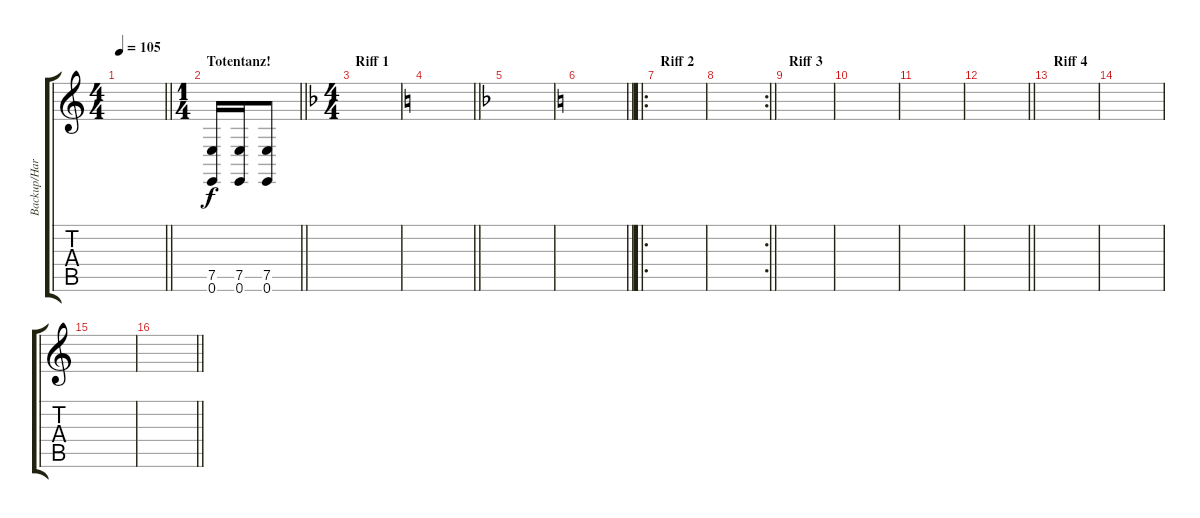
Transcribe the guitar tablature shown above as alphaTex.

\track ("Backup/Harmonies" "Backup/Har") {instrument stringensemble1}
\staff {score tabs}
\tuning (E4 B3 G3 D3 A2 E2) {hide}
\ts (4 4)
\tempo 105
\clef g2
\barLineRight lightlight
\ks c
|
\ts (1 4)
\section ("" "Totentanz!")
\barLineRight lightlight
(7.5 0.6).16{instrument gunshot} (7.5 0.6).16 (7.5 0.6).8 |
\ts (4 4)
\section ("" "Riff 1")
\ks f
|
\barLineRight lightlight
\ks c
|
\ks f
|
\barLineRight lightlight
\ks c
|
\ro
\section ("" "Riff 2")
|
\rc 2
\barLineRight lightlight
|
\section ("" "Riff 3")
|
|
|
\barLineRight lightlight
|
\section ("" "Riff 4")
|
|
|
\barLineRight lightlight
